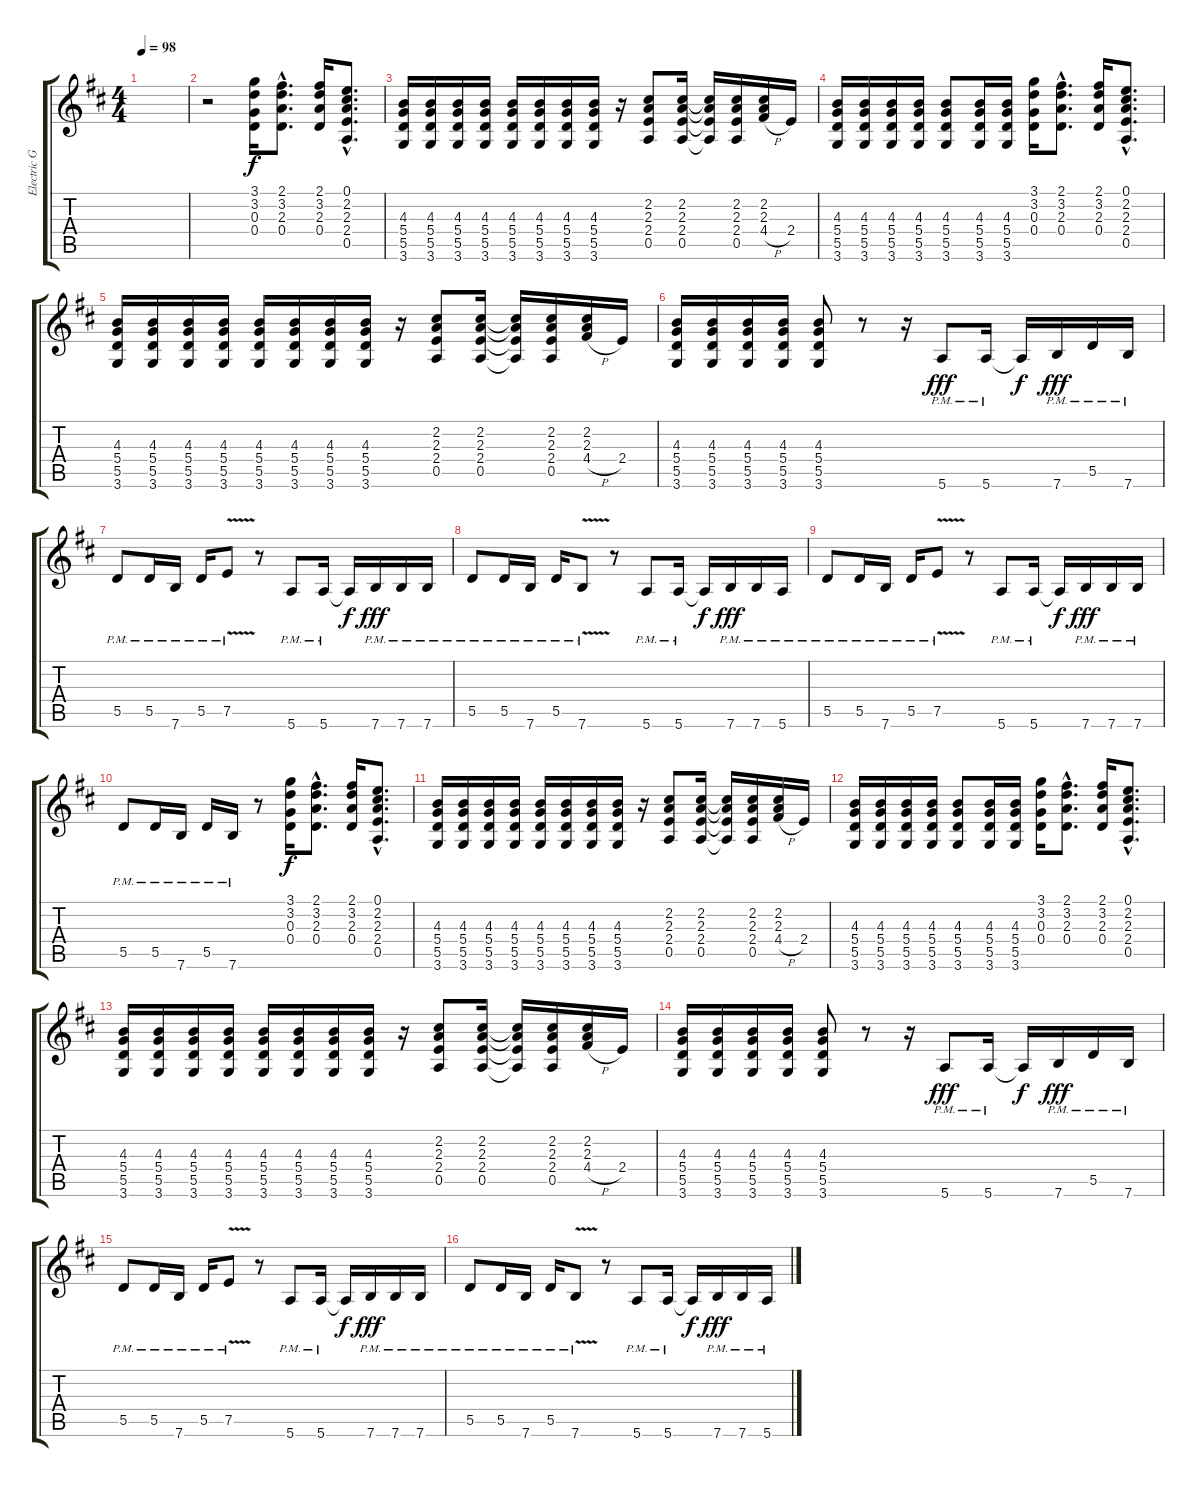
\track ("Electric Gtr 2" "Electric G") {instrument distortionguitar}
\staff {score tabs}
\tuning (E4 B3 G3 D3 A2 E2) {hide}
\ts (4 4)
\tempo 98
\clef g2
\ks d
|
r.2 (3.1 3.2 0.3 0.4).16 (2.1{hac} 3.2{hac} 2.3{hac} 0.4{hac}).8{d} (2.1 3.2 2.3 0.4).16 (0.1{hac} 2.2{hac} 2.3{hac} 2.4{hac} 0.5{hac}).8{d} |
(4.3 5.4 5.5 3.6).16 (4.3 5.4 5.5 3.6).16 (4.3 5.4 5.5 3.6).16 (4.3 5.4 5.5 3.6).16 (4.3 5.4 5.5 3.6).16 (4.3 5.4 5.5 3.6).16 (4.3 5.4 5.5 3.6).16 (4.3 5.4 5.5 3.6).16 r.16 (2.2 2.3 2.4 0.5).8 (2.2 2.3 2.4 0.5).16 (2.2{t} 2.3{t} 2.4{t} 0.5{t}).16 (2.2 2.3 2.4 0.5).16 (2.2 2.3 4.4{h}).16 2.4.16 |
(4.3 5.4 5.5 3.6).16 (4.3 5.4 5.5 3.6).16 (4.3 5.4 5.5 3.6).16 (4.3 5.4 5.5 3.6).16 (4.3 5.4 5.5 3.6).8 (4.3 5.4 5.5 3.6).16 (4.3 5.4 5.5 3.6).16 (3.1 3.2 0.3 0.4).16 (2.1{hac} 3.2{hac} 2.3{hac} 0.4{hac}).8{d} (2.1 3.2 2.3 0.4).16 (0.1{hac} 2.2{hac} 2.3{hac} 2.4{hac} 0.5{hac}).8{d} |
(4.3 5.4 5.5 3.6).16 (4.3 5.4 5.5 3.6).16 (4.3 5.4 5.5 3.6).16 (4.3 5.4 5.5 3.6).16 (4.3 5.4 5.5 3.6).16 (4.3 5.4 5.5 3.6).16 (4.3 5.4 5.5 3.6).16 (4.3 5.4 5.5 3.6).16 r.16 (2.2 2.3 2.4 0.5).8 (2.2 2.3 2.4 0.5).16 (2.2{t} 2.3{t} 2.4{t} 0.5{t}).16 (2.2 2.3 2.4 0.5).16 (2.2 2.3 4.4{h}).16 2.4.16 |
(4.3 5.4 5.5 3.6).16 (4.3 5.4 5.5 3.6).16 (4.3 5.4 5.5 3.6).16 (4.3 5.4 5.5 3.6).16 (4.3 5.4 5.5 3.6).8 r.8 r.16 5.6{pm}.8{dy fff} 5.6{pm}.16 5.6{t}.16{dy f} 7.6{pm}.16{dy fff} 5.5{pm}.16 7.6{pm}.16 |
5.5{pm}.8 5.5{pm}.16 7.6{pm}.16 5.5{pm}.16 7.5{v pm}.8 r.8 5.6{pm}.8 5.6{pm}.16 5.6{t}.16{dy f} 7.6{pm}.16{dy fff} 7.6{pm}.16 7.6{pm}.16 |
5.5{pm}.8 5.5{pm}.16 7.6{pm}.16 5.5{pm}.16 7.6{v pm}.8 r.8 5.6{pm}.8 5.6{pm}.16 5.6{t}.16{dy f} 7.6{pm}.16{dy fff} 7.6{pm}.16 5.6{pm}.16 |
5.5{pm}.8 5.5{pm}.16 7.6{pm}.16 5.5{pm}.16 7.5{v pm}.8 r.8 5.6{pm}.8 5.6{pm}.16 5.6{t}.16{dy f} 7.6{pm}.16{dy fff} 7.6{pm}.16 7.6{pm}.16 |
5.5{pm}.8 5.5{pm}.16 7.6{pm}.16 5.5{pm}.16 7.6{pm}.16 r.8 (3.1 3.2 0.3 0.4).16{dy f} (2.1{hac} 3.2{hac} 2.3{hac} 0.4{hac}).8{d} (2.1 3.2 2.3 0.4).16 (0.1{hac} 2.2{hac} 2.3{hac} 2.4{hac} 0.5{hac}).8{d} |
(4.3 5.4 5.5 3.6).16 (4.3 5.4 5.5 3.6).16 (4.3 5.4 5.5 3.6).16 (4.3 5.4 5.5 3.6).16 (4.3 5.4 5.5 3.6).16 (4.3 5.4 5.5 3.6).16 (4.3 5.4 5.5 3.6).16 (4.3 5.4 5.5 3.6).16 r.16 (2.2 2.3 2.4 0.5).8 (2.2 2.3 2.4 0.5).16 (2.2{t} 2.3{t} 2.4{t} 0.5{t}).16 (2.2 2.3 2.4 0.5).16 (2.2 2.3 4.4{h}).16 2.4.16 |
(4.3 5.4 5.5 3.6).16 (4.3 5.4 5.5 3.6).16 (4.3 5.4 5.5 3.6).16 (4.3 5.4 5.5 3.6).16 (4.3 5.4 5.5 3.6).8 (4.3 5.4 5.5 3.6).16 (4.3 5.4 5.5 3.6).16 (3.1 3.2 0.3 0.4).16 (2.1{hac} 3.2{hac} 2.3{hac} 0.4{hac}).8{d} (2.1 3.2 2.3 0.4).16 (0.1{hac} 2.2{hac} 2.3{hac} 2.4{hac} 0.5{hac}).8{d} |
(4.3 5.4 5.5 3.6).16 (4.3 5.4 5.5 3.6).16 (4.3 5.4 5.5 3.6).16 (4.3 5.4 5.5 3.6).16 (4.3 5.4 5.5 3.6).16 (4.3 5.4 5.5 3.6).16 (4.3 5.4 5.5 3.6).16 (4.3 5.4 5.5 3.6).16 r.16 (2.2 2.3 2.4 0.5).8 (2.2 2.3 2.4 0.5).16 (2.2{t} 2.3{t} 2.4{t} 0.5{t}).16 (2.2 2.3 2.4 0.5).16 (2.2 2.3 4.4{h}).16 2.4.16 |
(4.3 5.4 5.5 3.6).16 (4.3 5.4 5.5 3.6).16 (4.3 5.4 5.5 3.6).16 (4.3 5.4 5.5 3.6).16 (4.3 5.4 5.5 3.6).8 r.8 r.16 5.6{pm}.8{dy fff} 5.6{pm}.16 5.6{t}.16{dy f} 7.6{pm}.16{dy fff} 5.5{pm}.16 7.6{pm}.16 |
5.5{pm}.8 5.5{pm}.16 7.6{pm}.16 5.5{pm}.16 7.5{v pm}.8 r.8 5.6{pm}.8 5.6{pm}.16 5.6{t}.16{dy f} 7.6{pm}.16{dy fff} 7.6{pm}.16 7.6{pm}.16 |
5.5{pm}.8 5.5{pm}.16 7.6{pm}.16 5.5{pm}.16 7.6{v pm}.8 r.8 5.6{pm}.8 5.6{pm}.16 5.6{t}.16{dy f} 7.6{pm}.16{dy fff} 7.6{pm}.16 5.6{pm}.16
